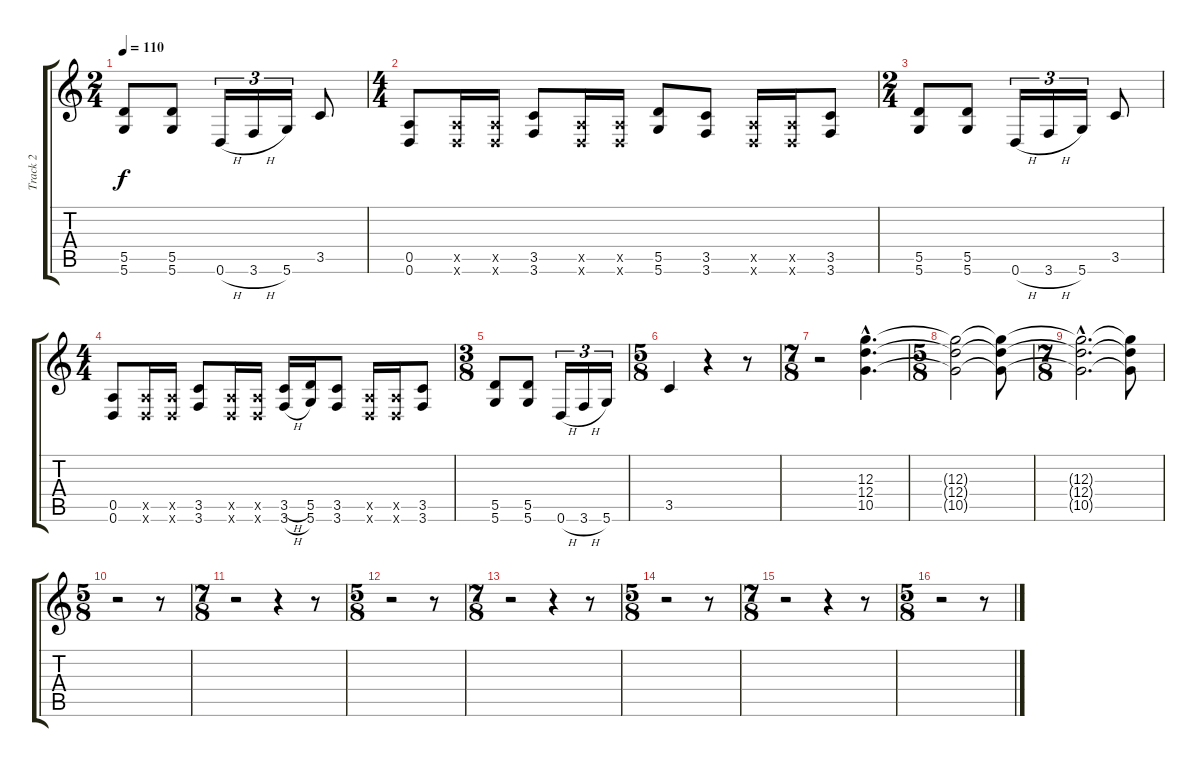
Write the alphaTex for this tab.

\track ("Track 2" "Track 2") {instrument distortionguitar}
\staff {score tabs}
\tuning (E4 B3 G3 D3 A2 D2) {hide}
\ts (2 4)
\tempo 110
\clef g2
\ks c
(5.5 5.6).8{dy f} (5.5 5.6).8 0.6{h}.16{tu (3 2)} 3.6{h}.16{tu (3 2)} 5.6.16{tu (3 2)} 3.5.8 |
\ts (4 4)
(0.5 0.6).8 (0.5{x} 0.6{x}).16 (0.5{x} 0.6{x}).16 (3.5 3.6).8 (0.5{x} 0.6{x}).16 (0.5{x} 0.6{x}).16 (5.5 5.6).8 (3.5 3.6).8 (0.5{x} 0.6{x}).16 (0.5{x} 0.6{x}).16 (3.5 3.6).8 |
\ts (2 4)
(5.5 5.6).8 (5.5 5.6).8 0.6{h}.16{tu (3 2)} 3.6{h}.16{tu (3 2)} 5.6.16{tu (3 2)} 3.5.8 |
\ts (4 4)
(0.5 0.6).8 (0.5{x} 0.6{x}).16 (0.5{x} 0.6{x}).16 (3.5 3.6).8 (0.5{x} 0.6{x}).16 (0.5{x} 0.6{x}).16 (3.5{h} 3.6{h}).16 (5.5 5.6).16 (3.5 3.6).8 (0.5{x} 0.6{x}).16 (0.5{x} 0.6{x}).16 (3.5 3.6).8 |
\ts (3 8)
(5.5 5.6).8 (5.5 5.6).8 0.6{h}.16{tu (3 2)} 3.6{h}.16{tu (3 2)} 5.6.16{tu (3 2)} |
\ts (5 8)
3.5.4 r.4 r.8 |
\ts (7 8)
r.2 (12.3{hac} 12.4{hac} 10.5{hac}).4{d} |
\ts (5 8)
(12.3{t} 12.4{t} 10.5{t}).2 (12.3{t} 12.4{t} 10.5{t}).8 |
\ts (7 8)
(12.3{hac t} 12.4{hac t} 10.5{hac t}).2{d} (12.3{t} 12.4{t} 10.5{t}).8 |
\ts (5 8)
r.2 r.8 |
\ts (7 8)
r.2 r.4 r.8 |
\ts (5 8)
r.2 r.8 |
\ts (7 8)
r.2 r.4 r.8 |
\ts (5 8)
r.2 r.8 |
\ts (7 8)
r.2 r.4 r.8 |
\ts (5 8)
r.2 r.8
